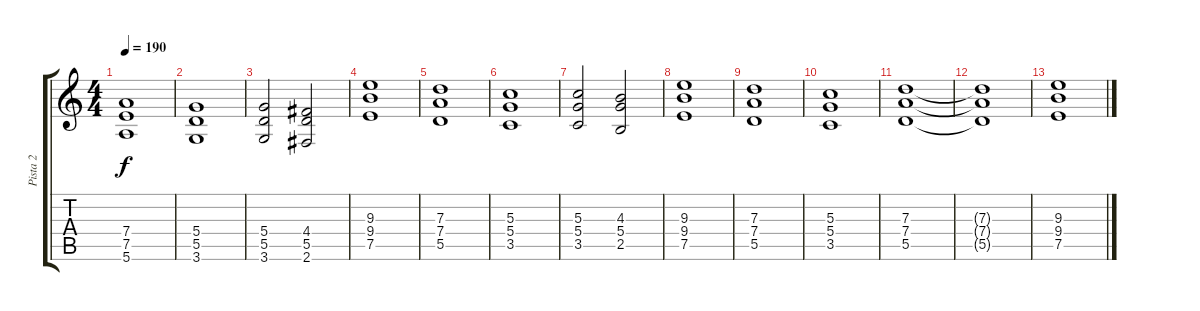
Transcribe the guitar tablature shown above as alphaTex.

\track ("Pista 2" "Pista 2") {instrument distortionguitar}
\staff {score tabs}
\tuning (E4 B3 G3 D3 A2 E2) {hide}
\ts (4 4)
\tempo 190
\clef g2
\ks c
(7.4 7.5 5.6).1{dy f} |
(5.4 5.5 3.6).1 |
(5.4 5.5 3.6).2 (4.4 5.5 2.6).2 |
(9.3 9.4 7.5).1 |
(7.3 7.4 5.5).1 |
(5.3 5.4 3.5).1 |
(5.3 5.4 3.5).2 (4.3 5.4 2.5).2 |
(9.3 9.4 7.5).1 |
(7.3 7.4 5.5).1 |
(5.3 5.4 3.5).1 |
(7.3 7.4 5.5).1 |
(7.3{t} 7.4{t} 5.5{t}).1 |
(9.3 9.4 7.5).1
